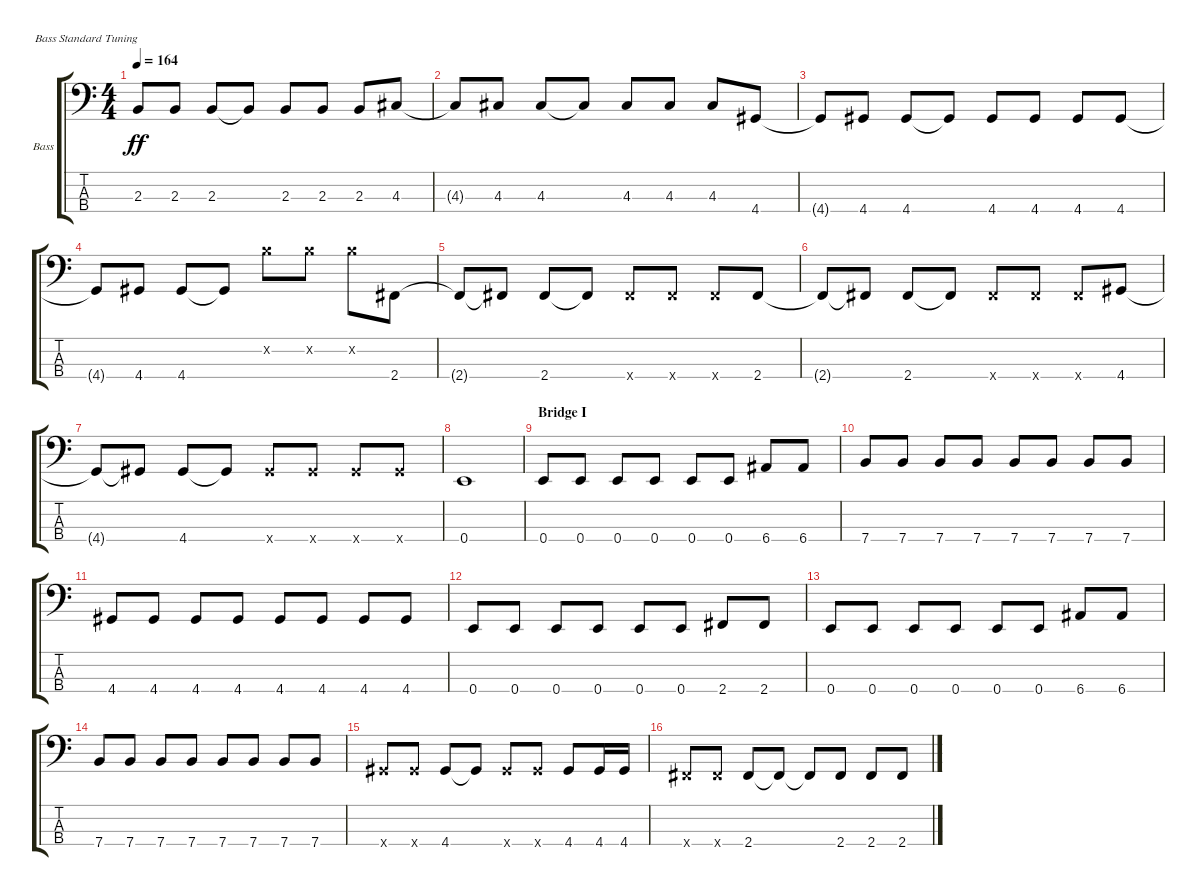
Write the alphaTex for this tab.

\defaultSystemsLayout 4
\bracketExtendMode groupsimilarinstruments
\firstSystemTrackNameOrientation horizontal
\otherSystemsTrackNameOrientation horizontal
\track ("Bass" "Bass") {instrument electricbassfinger}
\staff {score tabs}
\tuning (G2 D2 A1 E1)
\ts (4 4)
\tempo 164
\clef f4
\ks c
2.3{t}.8{dy ff} 2.3.8 2.3.8 2.3{t}.8 2.3.8 2.3.8 2.3.8 4.3.8 |
4.3{t}.8 4.3.8 4.3.8 4.3{t}.8 4.3.8 4.3.8 4.3.8 4.4.8 |
4.4{t}.8 4.4.8 4.4.8 4.4{t}.8 4.4.8 4.4.8 4.4.8 4.4.8 |
4.4{t}.8 4.4.8 4.4.8 4.4{t}.8 9.2{x}.8 9.2{x}.8 9.2{x}.8 2.4.8 |
2.4{t}.8 2.4{t}.8 2.4.8 2.4{t}.8 2.4{x}.8 2.4{x}.8 2.4{x}.8 2.4.8 |
2.4{t}.8 2.4{t}.8 2.4.8 2.4{t}.8 2.4{x}.8 2.4{x}.8 2.4{x}.8 4.4.8 |
4.4{t}.8 4.4{t}.8 4.4.8 4.4{t}.8 4.4{x}.8 4.4{x}.8 4.4{x}.8 4.4{x}.8 |
0.4.1 |
\section ("" "Bridge I")
0.4.8 0.4.8 0.4.8 0.4.8 0.4.8 0.4.8 6.4.8 6.4.8 |
7.4.8 7.4.8 7.4.8 7.4.8 7.4.8 7.4.8 7.4.8 7.4.8 |
4.4.8 4.4.8 4.4.8 4.4.8 4.4.8 4.4.8 4.4.8 4.4.8 |
0.4.8 0.4.8 0.4.8 0.4.8 0.4.8 0.4.8 2.4.8 2.4.8 |
0.4.8 0.4.8 0.4.8 0.4.8 0.4.8 0.4.8 6.4.8 6.4.8 |
7.4.8 7.4.8 7.4.8 7.4.8 7.4.8 7.4.8 7.4.8 7.4.8 |
4.4{x}.8 4.4{x}.8 4.4.8 4.4{t}.8 4.4{x}.8 4.4{x}.8 4.4.8 4.4.16 4.4.16 |
2.4{x}.8 2.4{x}.8 2.4.8 2.4{t}.8 2.4{t}.8 2.4.8 2.4.8 2.4.8
